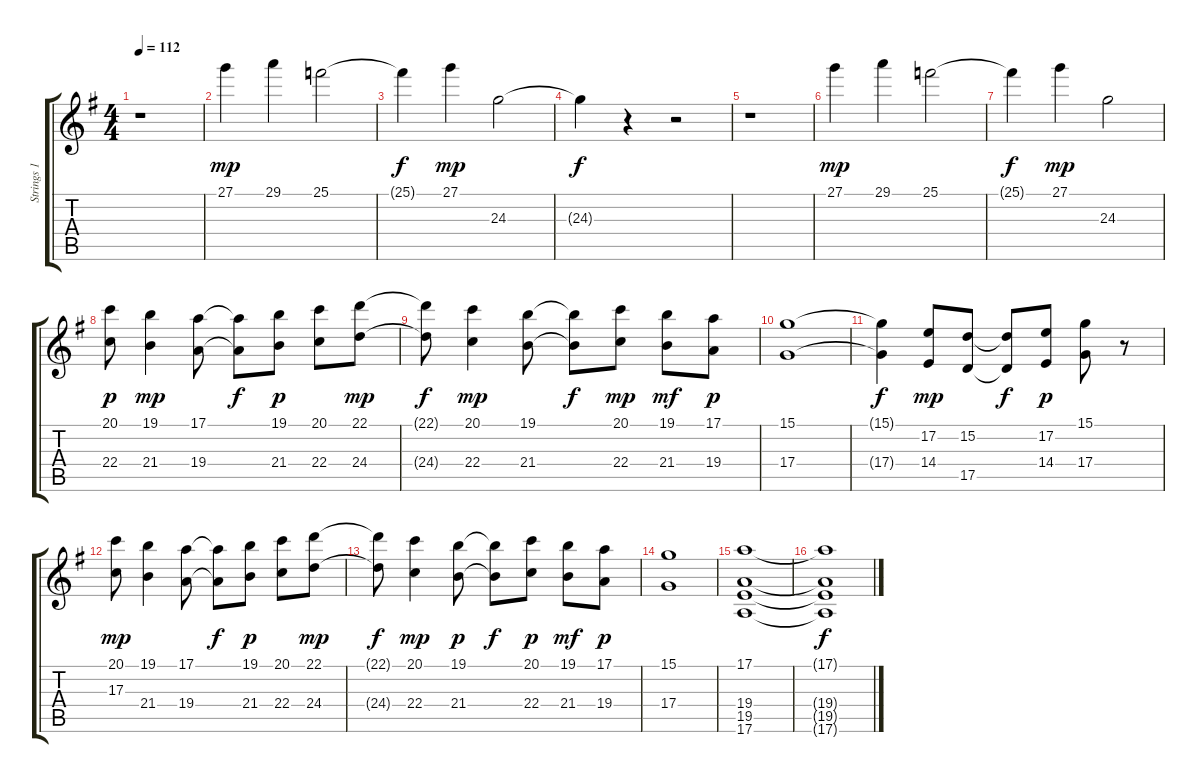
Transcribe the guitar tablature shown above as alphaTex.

\track ("Strings 1" "Strings 1") {instrument stringensemble1}
\staff {score tabs}
\tuning (E4 B3 G3 D3 A2 E2) {hide}
\ts (4 4)
\tempo 112
\clef g2
\ks g
r.1{dy f} |
27.1.4{dy mp} 29.1.4 25.1.2 |
25.1{t}.4{dy f} 27.1.4{dy mp} 24.3.2 |
24.3{t}.4{dy f} r.4 r.2 |
r.1 |
27.1.4{dy mp} 29.1.4 25.1.2 |
25.1{t}.4{dy f} 27.1.4{dy mp} 24.3.2 |
(20.1 22.4).8{dy p} (19.1 21.4).4{dy mp} (17.1 19.4).8 (17.1{t} 19.4{t}).8{dy f} (19.1 21.4).8{dy p} (20.1 22.4).8 (22.1 24.4).8{dy mp} |
(22.1{t} 24.4{t}).8{dy f} (20.1 22.4).4{dy mp} (19.1 21.4).8 (19.1{t} 21.4{t}).8{dy f} (20.1 22.4).8{dy mp} (19.1 21.4).8{dy mf} (17.1 19.4).8{dy p} |
(15.1 17.4).1 |
(15.1{t} 17.4{t}).4{dy f} (17.2 14.4).8{dy mp} (15.2 17.5).8 (15.2{t} 17.5{t}).8{dy f} (17.2 14.4).8{dy p} (15.1 17.4).8 r.8 |
(20.1 17.3).8{dy mp} (19.1 21.4).4 (17.1 19.4).8 (17.1{t} 19.4{t}).8{dy f} (19.1 21.4).8{dy p} (20.1 22.4).8 (22.1 24.4).8{dy mp} |
(22.1{t} 24.4{t}).8{dy f} (20.1 22.4).4{dy mp} (19.1 21.4).8{dy p} (19.1{t} 21.4{t}).8{dy f} (20.1 22.4).8{dy p} (19.1 21.4).8{dy mf} (17.1 19.4).8{dy p} |
(15.1 17.4).1 |
(17.1 19.4 19.5 17.6).1 |
(17.1{t} 19.4{t} 19.5{t} 17.6{t}).1{dy f}
